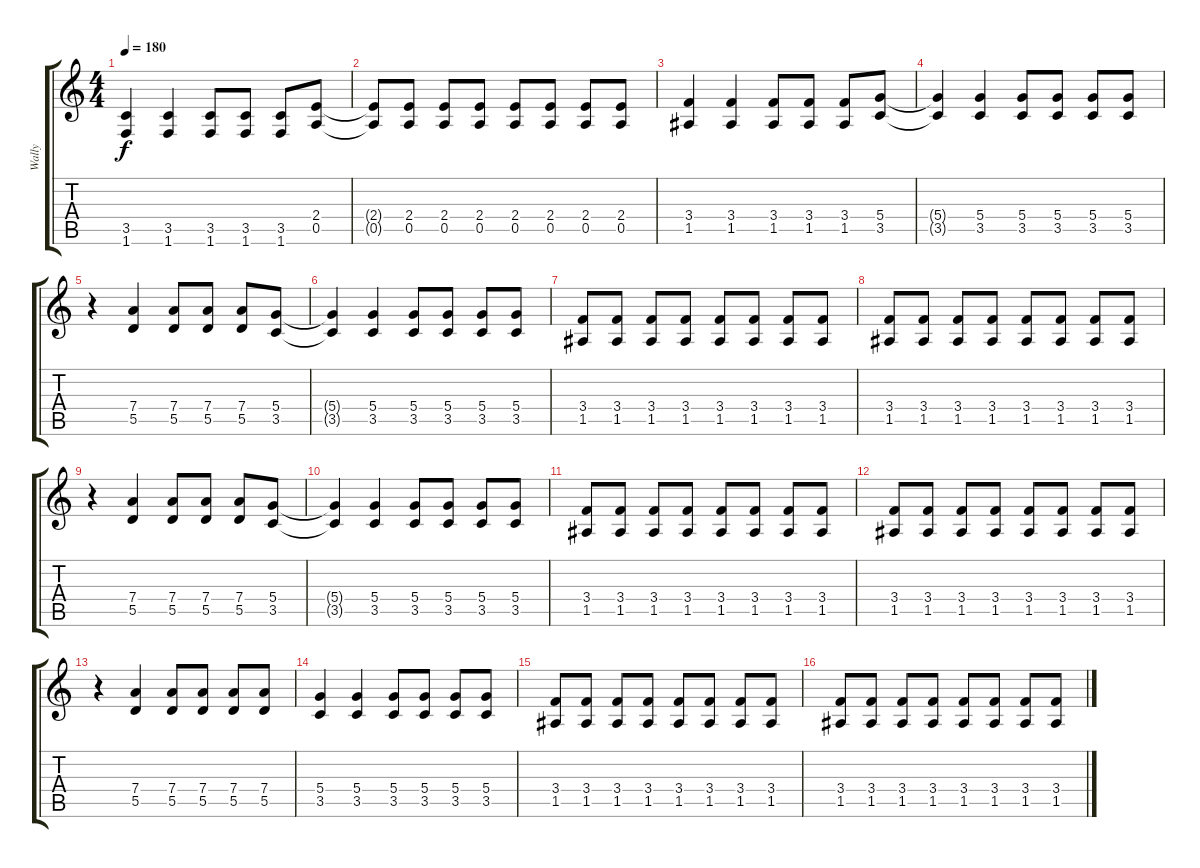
\track ("Wally" "Wally") {instrument distortionguitar}
\staff {score tabs}
\tuning (E4 B3 G3 D3 A2 E2) {hide}
\ts (4 4)
\tempo 180
\clef g2
\ks c
(3.5{t} 1.6{t}).4{dy f} (3.5 1.6).4 (3.5 1.6).8 (3.5 1.6).8 (3.5 1.6).8 (2.4 0.5).8 |
(2.4{t} 0.5{t}).8 (2.4 0.5).8 (2.4 0.5).8 (2.4 0.5).8 (2.4 0.5).8 (2.4 0.5).8 (2.4 0.5).8 (2.4 0.5).8 |
(3.4 1.5).4 (3.4 1.5).4 (3.4 1.5).8 (3.4 1.5).8 (3.4 1.5).8 (5.4 3.5).8 |
(5.4{t} 3.5{t}).4 (5.4 3.5).4 (5.4 3.5).8 (5.4 3.5).8 (5.4 3.5).8 (5.4 3.5).8 |
r.4 (7.4 5.5).4 (7.4 5.5).8 (7.4 5.5).8 (7.4 5.5).8 (5.4 3.5).8 |
(5.4{t} 3.5{t}).4 (5.4 3.5).4 (5.4 3.5).8 (5.4 3.5).8 (5.4 3.5).8 (5.4 3.5).8 |
(3.4 1.5).8 (3.4 1.5).8 (3.4 1.5).8 (3.4 1.5).8 (3.4 1.5).8 (3.4 1.5).8 (3.4 1.5).8 (3.4 1.5).8 |
(3.4 1.5).8 (3.4 1.5).8 (3.4 1.5).8 (3.4 1.5).8 (3.4 1.5).8 (3.4 1.5).8 (3.4 1.5).8 (3.4 1.5).8 |
r.4 (7.4 5.5).4 (7.4 5.5).8 (7.4 5.5).8 (7.4 5.5).8 (5.4 3.5).8 |
(5.4{t} 3.5{t}).4 (5.4 3.5).4 (5.4 3.5).8 (5.4 3.5).8 (5.4 3.5).8 (5.4 3.5).8 |
(3.4 1.5).8 (3.4 1.5).8 (3.4 1.5).8 (3.4 1.5).8 (3.4 1.5).8 (3.4 1.5).8 (3.4 1.5).8 (3.4 1.5).8 |
(3.4 1.5).8 (3.4 1.5).8 (3.4 1.5).8 (3.4 1.5).8 (3.4 1.5).8 (3.4 1.5).8 (3.4 1.5).8 (3.4 1.5).8 |
r.4 (7.4 5.5).4 (7.4 5.5).8 (7.4 5.5).8 (7.4 5.5).8 (7.4 5.5).8 |
(5.4 3.5).4 (5.4 3.5).4 (5.4 3.5).8 (5.4 3.5).8 (5.4 3.5).8 (5.4 3.5).8 |
(3.4 1.5).8 (3.4 1.5).8 (3.4 1.5).8 (3.4 1.5).8 (3.4 1.5).8 (3.4 1.5).8 (3.4 1.5).8 (3.4 1.5).8 |
(3.4 1.5).8 (3.4 1.5).8 (3.4 1.5).8 (3.4 1.5).8 (3.4 1.5).8 (3.4 1.5).8 (3.4 1.5).8 (3.4 1.5).8
